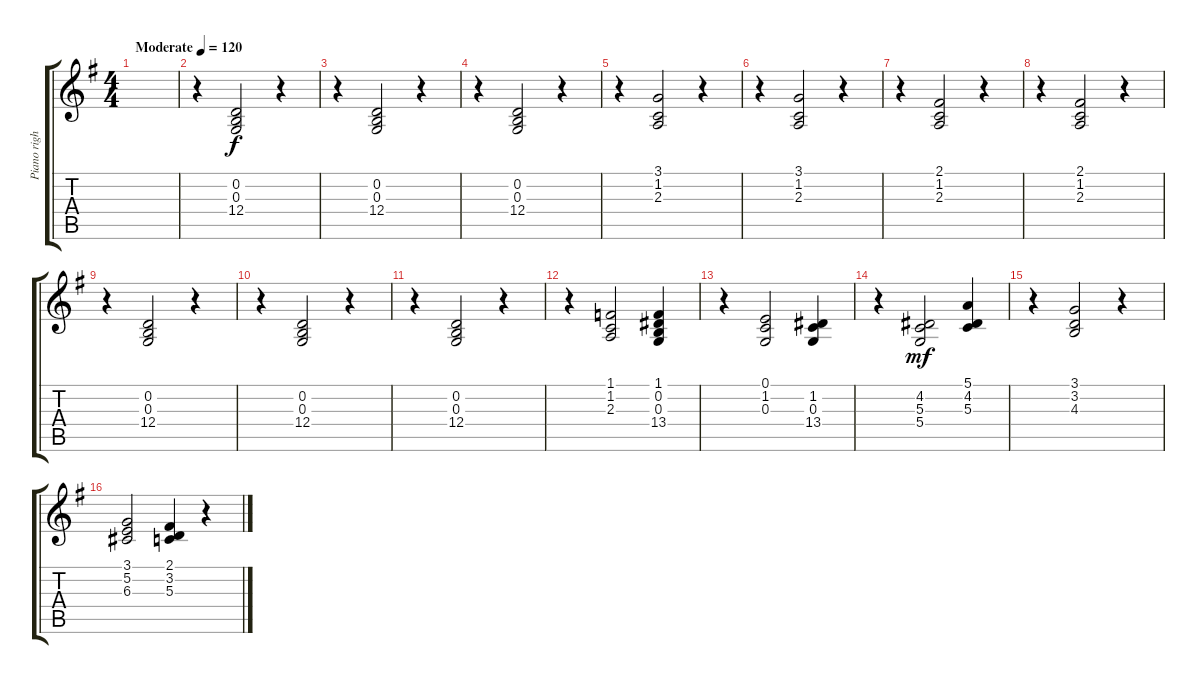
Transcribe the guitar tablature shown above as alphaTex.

\track ("Piano right" "Piano righ") {instrument brightacousticpiano}
\staff {score tabs}
\tuning (E4 B3 G3 D3 A2 E2) {hide}
\ts (4 4)
\tempo (120 "Moderate")
\clef g2
\ks g
|
r.4 (0.2 0.3 12.4).2 r.4 |
r.4 (0.2 0.3 12.4).2 r.4 |
r.4 (0.2 0.3 12.4).2 r.4 |
r.4 (3.1 1.2 2.3).2 r.4 |
r.4 (3.1 1.2 2.3).2 r.4 |
r.4 (2.1 1.2 2.3).2 r.4 |
r.4 (2.1 1.2 2.3).2 r.4 |
r.4 (0.2 0.3 12.4).2 r.4 |
r.4 (0.2 0.3 12.4).2 r.4 |
r.4 (0.2 0.3 12.4).2 r.4 |
r.4 (1.1 1.2 2.3).2 (1.1 0.2 0.3 13.4).4 |
r.4 (0.1 1.2 0.3).2 (1.2 0.3 13.4).4 |
r.4 (4.2 5.3 5.4).2{dy mf} (5.1 4.2 5.3).4 |
r.4 (3.1 3.2 4.3).2 r.4 |
(3.1 5.2 6.3).2 (2.1 3.2 5.3).4 r.4
